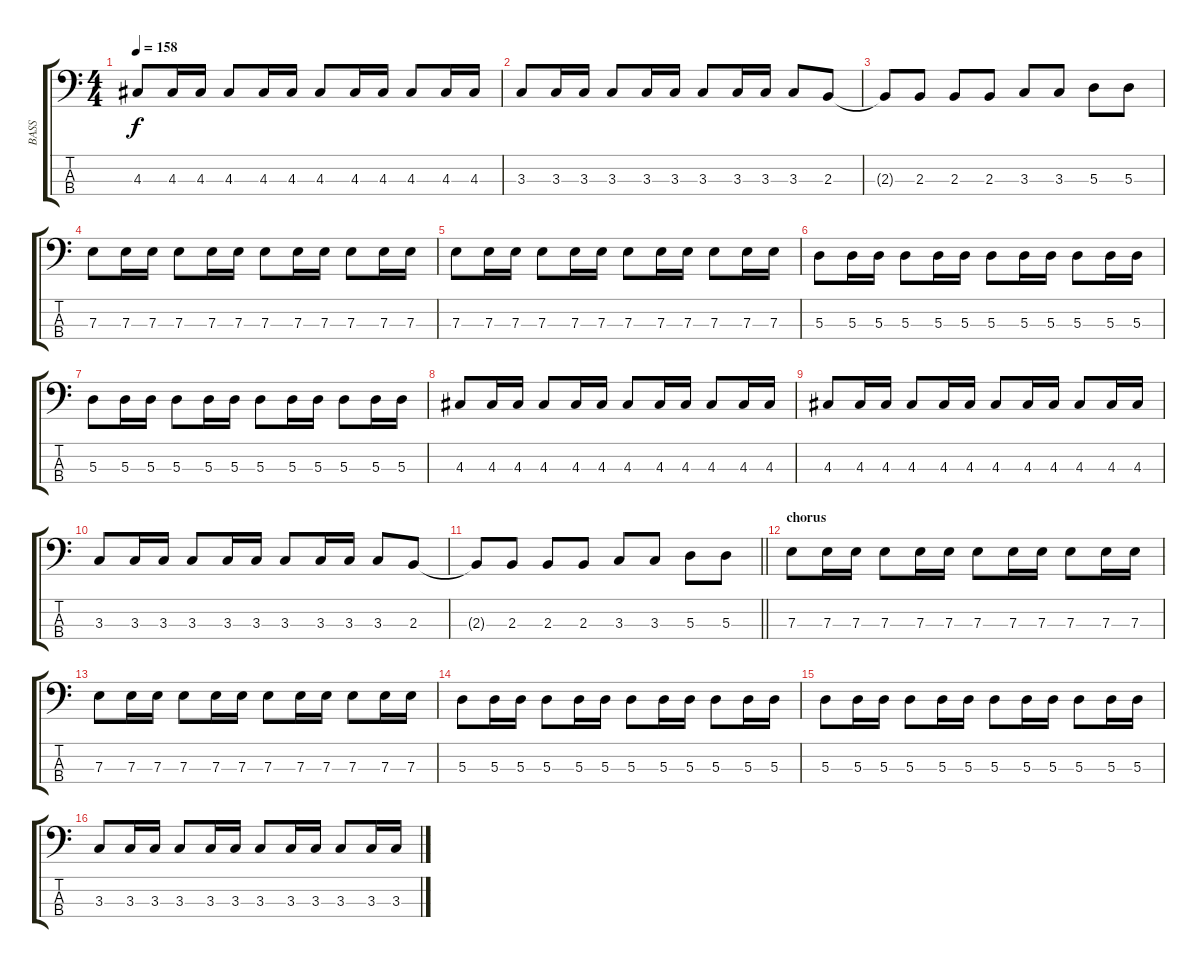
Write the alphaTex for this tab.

\track ("BASS" "BASS") {instrument electricbasspick}
\staff {score tabs}
\tuning (G2 D2 A1 E1) {hide}
\ts (4 4)
\tempo 158
\clef f4
\ks c
4.3.8{dy f} 4.3.16 4.3.16 4.3.8 4.3.16 4.3.16 4.3.8 4.3.16 4.3.16 4.3.8 4.3.16 4.3.16 |
3.3.8 3.3.16 3.3.16 3.3.8 3.3.16 3.3.16 3.3.8 3.3.16 3.3.16 3.3.8 2.3.8 |
2.3{t}.8 2.3.8 2.3.8 2.3.8 3.3.8 3.3.8 5.3.8 5.3.8 |
7.3.8 7.3.16 7.3.16 7.3.8 7.3.16 7.3.16 7.3.8 7.3.16 7.3.16 7.3.8 7.3.16 7.3.16 |
7.3.8 7.3.16 7.3.16 7.3.8 7.3.16 7.3.16 7.3.8 7.3.16 7.3.16 7.3.8 7.3.16 7.3.16 |
5.3.8 5.3.16 5.3.16 5.3.8 5.3.16 5.3.16 5.3.8 5.3.16 5.3.16 5.3.8 5.3.16 5.3.16 |
5.3.8 5.3.16 5.3.16 5.3.8 5.3.16 5.3.16 5.3.8 5.3.16 5.3.16 5.3.8 5.3.16 5.3.16 |
4.3.8 4.3.16 4.3.16 4.3.8 4.3.16 4.3.16 4.3.8 4.3.16 4.3.16 4.3.8 4.3.16 4.3.16 |
4.3.8 4.3.16 4.3.16 4.3.8 4.3.16 4.3.16 4.3.8 4.3.16 4.3.16 4.3.8 4.3.16 4.3.16 |
3.3.8 3.3.16 3.3.16 3.3.8 3.3.16 3.3.16 3.3.8 3.3.16 3.3.16 3.3.8 2.3.8 |
\barLineRight lightlight
2.3{t}.8 2.3.8 2.3.8 2.3.8 3.3.8 3.3.8 5.3.8 5.3.8 |
\section ("" "chorus")
7.3.8 7.3.16 7.3.16 7.3.8 7.3.16 7.3.16 7.3.8 7.3.16 7.3.16 7.3.8 7.3.16 7.3.16 |
7.3.8 7.3.16 7.3.16 7.3.8 7.3.16 7.3.16 7.3.8 7.3.16 7.3.16 7.3.8 7.3.16 7.3.16 |
5.3.8 5.3.16 5.3.16 5.3.8 5.3.16 5.3.16 5.3.8 5.3.16 5.3.16 5.3.8 5.3.16 5.3.16 |
5.3.8 5.3.16 5.3.16 5.3.8 5.3.16 5.3.16 5.3.8 5.3.16 5.3.16 5.3.8 5.3.16 5.3.16 |
3.3.8 3.3.16 3.3.16 3.3.8 3.3.16 3.3.16 3.3.8 3.3.16 3.3.16 3.3.8 3.3.16 3.3.16
